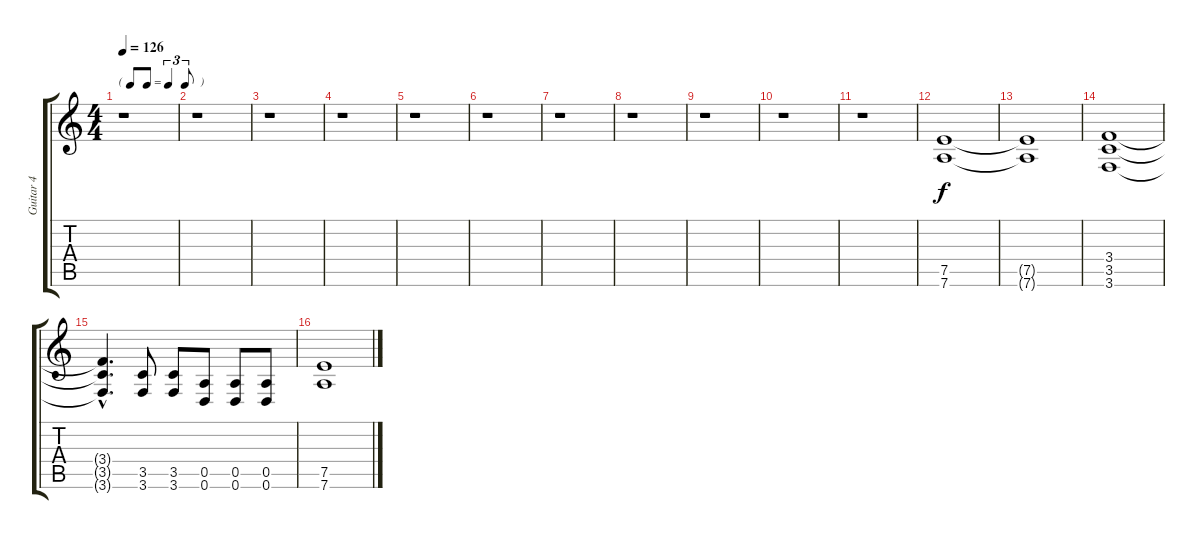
\track ("Guitar 4" "Guitar 4") {instrument distortionguitar}
\staff {score tabs}
\tuning (E4 B3 G3 D3 A2 D2) {hide}
\ts (4 4)
\tf triplet8th
\tempo 126
\clef g2
\ks c
r.1{dy mp} |
r.1 |
r.1 |
r.1 |
r.1 |
r.1 |
r.1 |
r.1 |
r.1 |
r.1 |
r.1 |
(7.5 7.6).1{dy f} |
(7.5{t} 7.6{t}).1 |
(3.4 3.5 3.6).1 |
(3.4{hac t} 3.5{hac t} 3.6{hac t}).4{d} (3.5 3.6).8 (3.5 3.6).8 (0.5 0.6).8 (0.5 0.6).8 (0.5 0.6).8 |
(7.5 7.6).1
